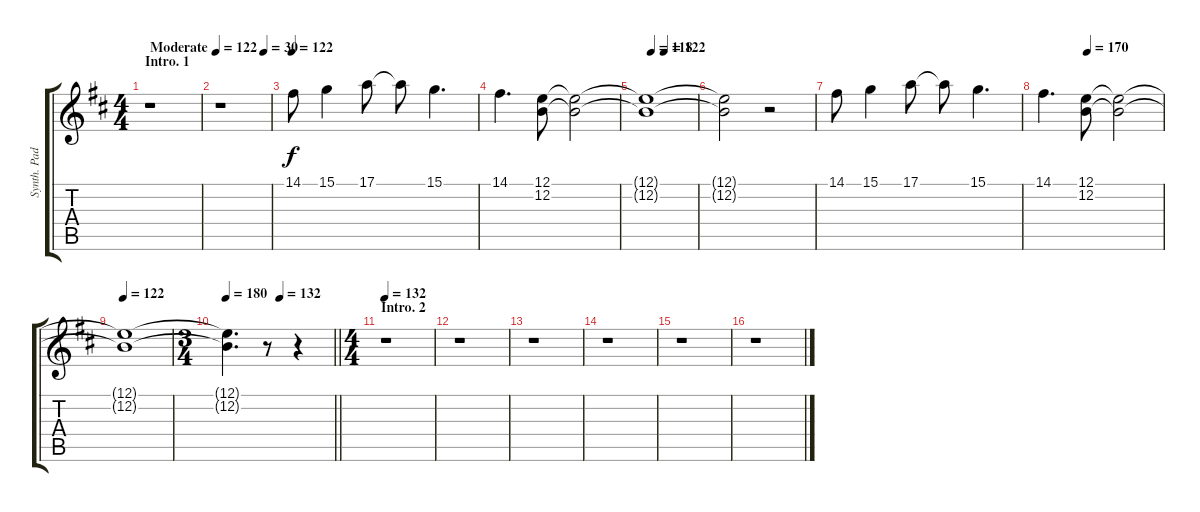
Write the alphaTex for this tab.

\track ("Synth. Pad I" "Synth. Pad") {instrument lead2sawtooth}
\staff {score tabs}
\tuning (E4 B3 G3 D3 A2 E2) {hide}
\ts (4 4)
\section ("" "Intro. 1")
\tempo (122 "Moderate")
\clef g2
\ks d
r.1{dy f instrument lead2sawtooth} |
\tempo (30 0.875)
r.1 |
\tempo 122
14.1.8 15.1.4 17.1.8 17.1{t}.8 15.1.4{d} |
14.1.4{d} (12.1 12.2).8 (12.1{t} 12.2{t}).2 |
\tempo (118 0.125)
\tempo (122 0.375)
(12.1{t} 12.2{t}).1 |
(12.1{t} 12.2{t}).2 r.2 |
14.1.8 15.1.4 17.1.8 17.1{t}.8 15.1.4{d} |
\tempo (170 0.375)
14.1.4{d} (12.1 12.2).8 (12.1{t} 12.2{t}).2 |
\tempo 132
\tempo 122
(12.1{t} 12.2{t}).1 |
\ts (3 4)
\tempo 180
\tempo (132 0.5)
\barLineRight lightlight
(12.1{t} 12.2{t}).4{d} r.8 r.4 |
\ts (4 4)
\section ("" "Intro. 2")
\tempo 132
r.1 |
r.1 |
r.1 |
r.1 |
r.1 |
r.1
